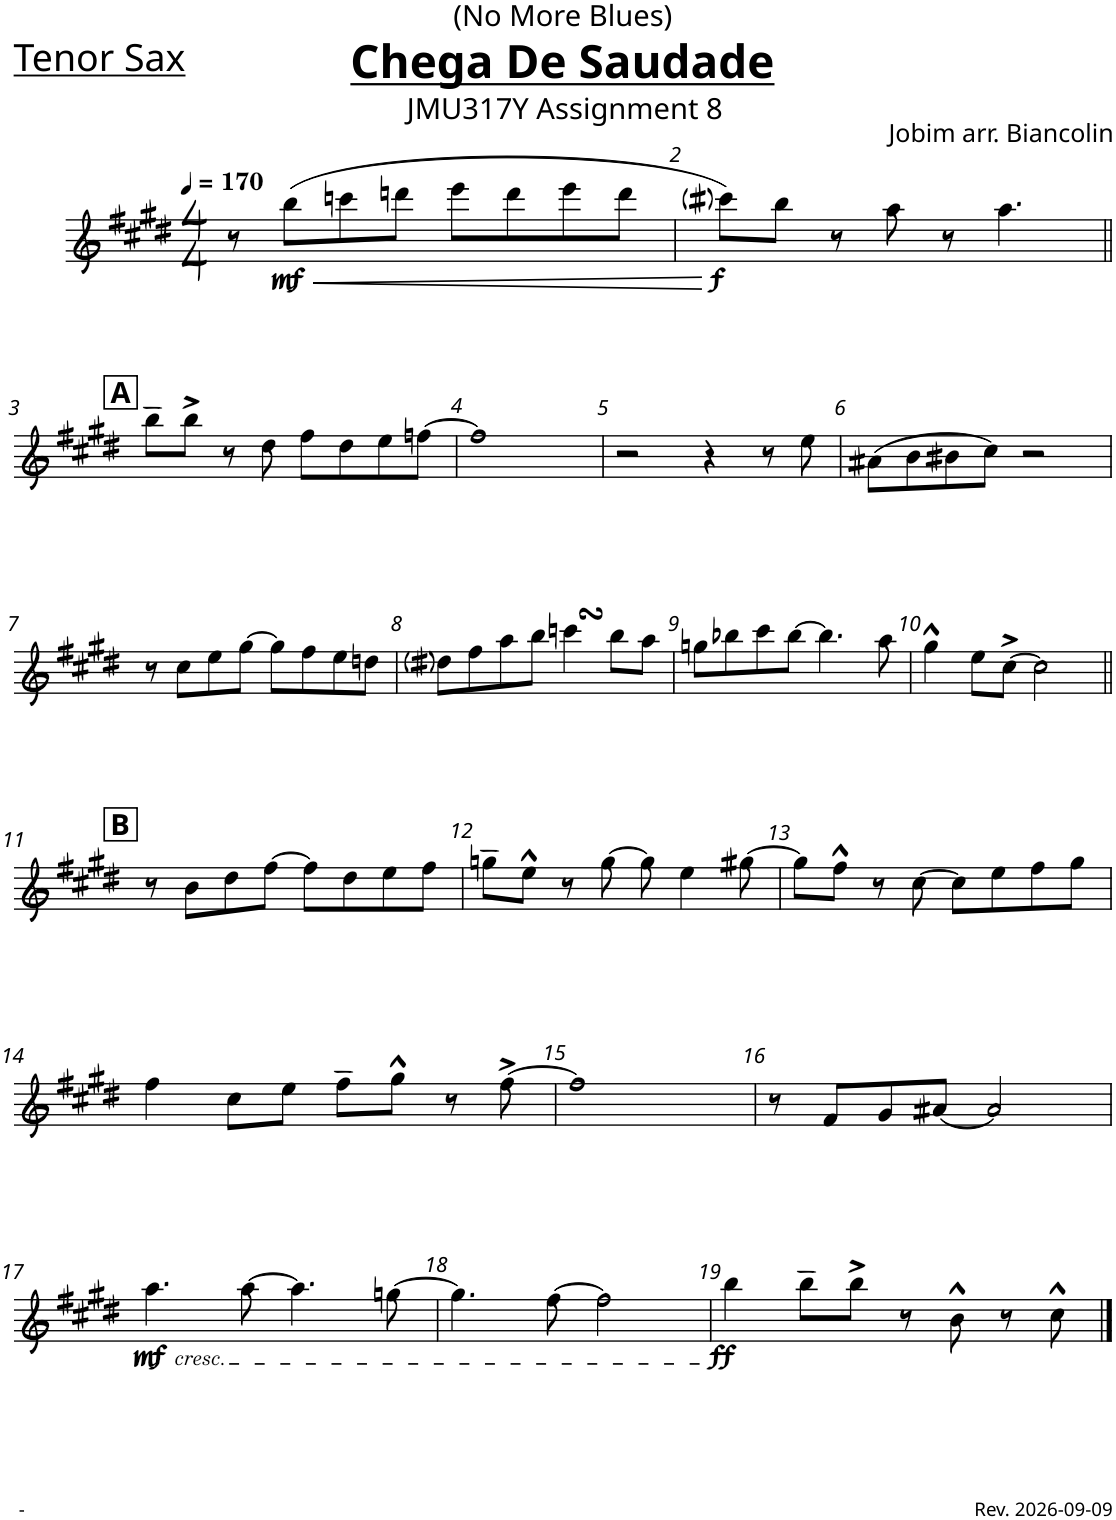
**kern	**dynam
*part1	*part1
*staff1	*staff1
*I"Tenor Sax	*
*I'Tenor	*
*clefG2	*
*Trd8c14	*
*k[f#c#g#d#]	*
*M4/4	*
*MM170	*
=1	=1
8r	.
!	!LO:HP:b
!	!LO:DY:n=1:b
(8bb\L	< mf
8cccn\	.
8dddn\J	.
8eee\L	.
8ddd\	.
8eee\	.
8ddd\J	.
.	[
=2	=2
!	!LO:DY:b
8ccc#i\L)	f
8bb\J	.
8r	.
8aa\	.
8r	.
4.aa\	.
!!LO:LB:g=z
!!LO:REH:place=s1:a:B:cj:fs=14:t=A
=3||	=3||
8bb~\L	.
8bb^\J	.
8r	.
8dd#\	.
8ff#\L	.
8dd#\	.
8ee\	.
[8ffn\J	.
=4	=4
1ff]	.
=5	=5
2r	.
4r	.
8r	.
8ee\	.
=6	=6
(8a#X\L	.
8b\	.
8b#X\	.
8cc#\J)	.
2r	.
!!LO:LB:g=z
=7	=7
8r	.
8cc#\L	.
8ee\	.
[8gg#\J	.
8gg#\L]	.
8ff#\	.
8ee\	.
8ddn\J	.
=8	=8
8dd#i\L	.
8ff#\	.
8aa\	.
8bb\J	.
4cccnsSSs\	.
8bb\L	.
8aa\J	.
=9	=9
8ggn\L	.
8bb-X\	.
8ccc#\	.
[8bb-\J	.
4.bb-\]	.
8aa\	.
=10	=10
4gg#^^\	.
8ee\L	.
[8cc#^\J	.
2cc#\]	.
!!LO:LB:g=z
!!LO:REH:place=s1:a:B:cj:fs=14:t=B
=11||	=11||
8r	.
8b\L	.
8dd#\	.
[8ff#\J	.
8ff#\L]	.
8dd#\	.
8ee\	.
8ff#\J	.
=12	=12
8ggn~\L	.
8ee^^\J	.
8r	.
[8gg\	.
8gg\]	.
4ee\	.
[8gg#X\	.
=13	=13
8gg#\L]	.
8ff#^^\J	.
8r	.
[8cc#\	.
8cc#\L]	.
8ee\	.
8ff#\	.
8gg#\J	.
!!LO:LB:g=z
=14	=14
4ff#\	.
8cc#\L	.
8ee\J	.
8ff#~\L	.
8gg#^^\J	.
8r	.
[8ff#^\	.
=15	=15
1ff#]	.
=16	=16
8r	.
8f#/L	.
8g#/	.
[8a#X/J	.
2a#/]	.
!!LO:LB:g=z
=17	=17
!LO:TX:b:i:t=cresc.	!
!	!LO:DY:b
4.aa\	mf
[8aa\	.
4.aa\]	.
[8ggn\	.
=18	=18
4.gg\]	.
[8ff#\	.
2ff#\]	.
=19	=19
!	!LO:DY:b
4bb\	ff
8bb~\L	.
8bb^\J	.
8r	.
8b^^\	.
8r	.
8cc#^^\	.
==	==
*-	*-
